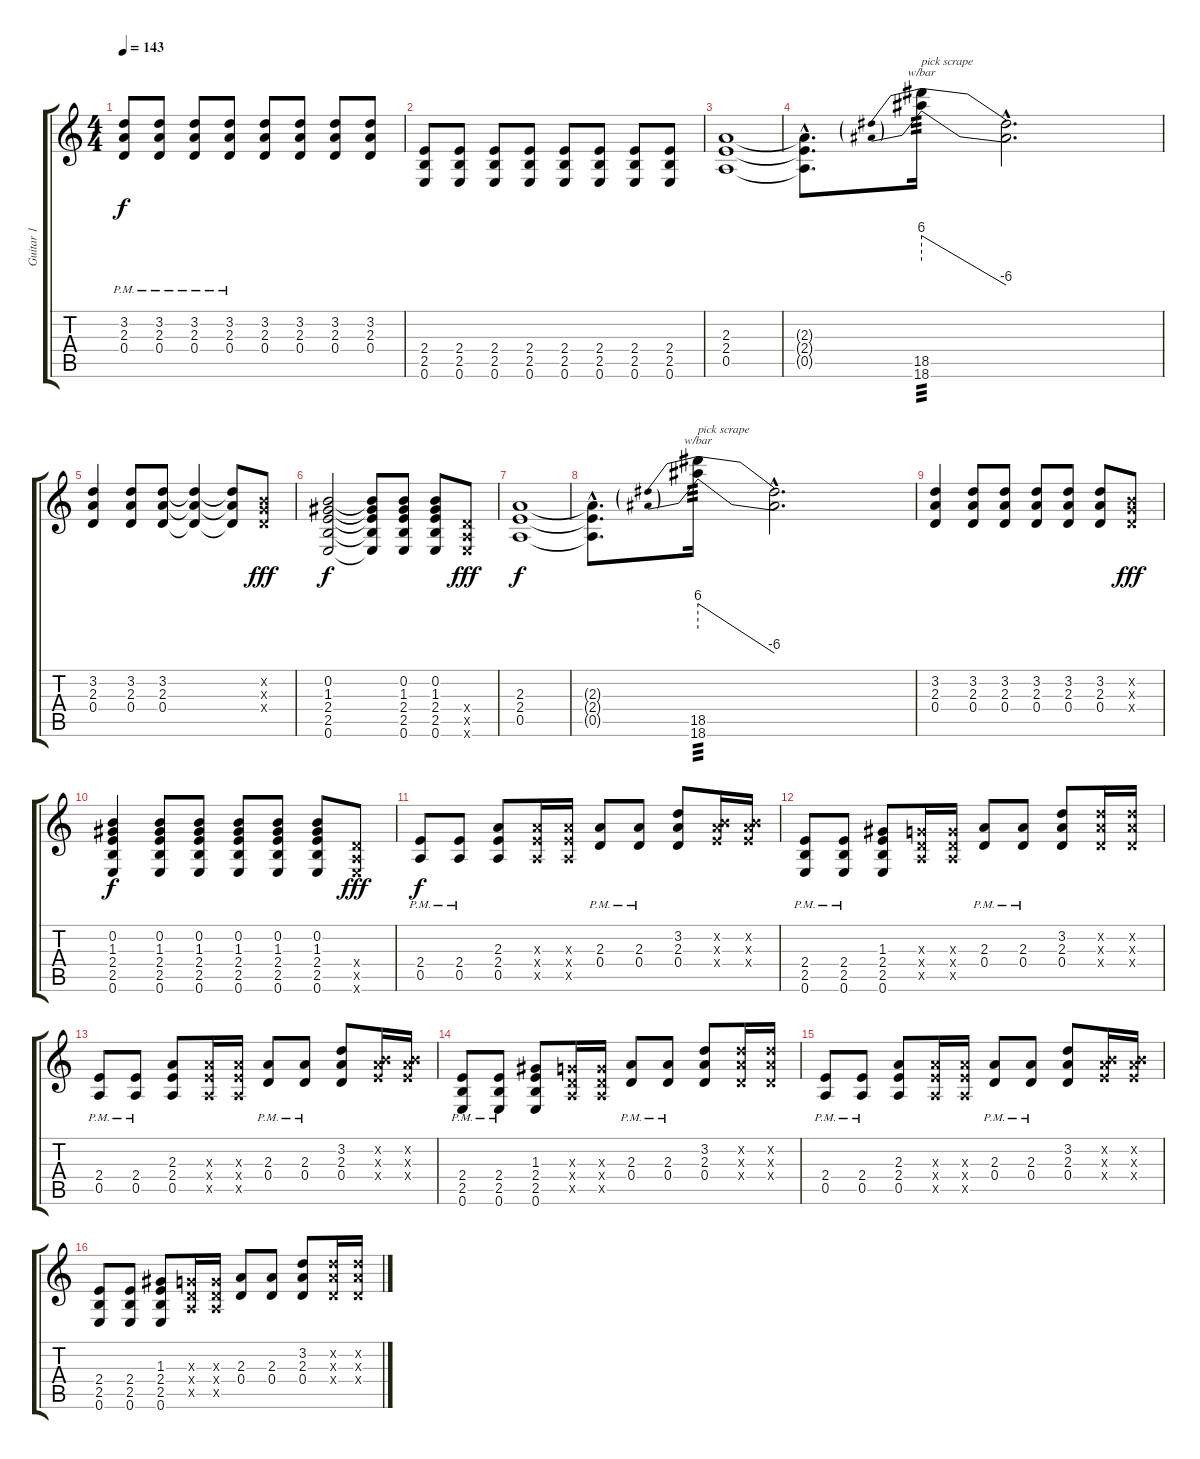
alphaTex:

\track ("Guitar 1" "Guitar 1") {instrument distortionguitar}
\staff {score tabs}
\tuning (E4 B3 G3 D3 A2 E2) {hide}
\ts (4 4)
\tempo 143
\clef g2
\ks c
(3.2{pm} 2.3{pm} 0.4{pm}).8{dy f} (3.2{pm} 2.3{pm} 0.4{pm}).8 (3.2{pm} 2.3{pm} 0.4{pm}).8 (3.2{pm} 2.3{pm} 0.4{pm}).8 (3.2 2.3 0.4).8 (3.2 2.3 0.4).8 (3.2 2.3 0.4).8 (3.2 2.3 0.4).8 |
(2.4 2.5 0.6).8 (2.4 2.5 0.6).8 (2.4 2.5 0.6).8 (2.4 2.5 0.6).8 (2.4 2.5 0.6).8 (2.4 2.5 0.6).8 (2.4 2.5 0.6).8 (2.4 2.5 0.6).8 |
(2.3 2.4 0.5).1 |
(2.3{hac t} 2.4{hac t} 0.5{hac t}).8{d} (18.5 18.6).16{tbe (predivedive default 0 24 60 -24) txt "pick scrape" tp 3 instrument guitarharmonics} (18.5{hac t} 18.6{hac t}).2{d} |
(3.2 2.3 0.4).4{instrument distortionguitar} (3.2 2.3 0.4).8 (3.2 2.3 0.4).8 (3.2{t} 2.3{t} 0.4{t}).4 (3.2{t} 2.3{t} 0.4{t}).8 (0.2{x} 0.3{x} 0.4{x}).8{dy fff} |
(0.2 1.3 2.4 2.5 0.6).2{dy f} (0.2{t} 1.3{t} 2.4{t} 2.5{t} 0.6{t}).8 (0.2 1.3 2.4 2.5 0.6).8 (0.2 1.3 2.4 2.5 0.6).8 (0.4{x} 0.5{x} 0.6{x}).8{dy fff} |
(2.3 2.4 0.5).1{dy f} |
(2.3{hac t} 2.4{hac t} 0.5{hac t}).8{d} (18.5 18.6).16{tbe (predivedive default 0 24 60 -24) txt "pick scrape" tp 3 instrument guitarharmonics} (18.5{hac t} 18.6{hac t}).2{d} |
(3.2 2.3 0.4).4{instrument distortionguitar} (3.2 2.3 0.4).8 (3.2 2.3 0.4).8 (3.2 2.3 0.4).8 (3.2 2.3 0.4).8 (3.2 2.3 0.4).8 (0.2{x} 0.3{x} 0.4{x}).8{dy fff} |
(0.2 1.3 2.4 2.5 0.6).4{dy f} (0.2 1.3 2.4 2.5 0.6).8 (0.2 1.3 2.4 2.5 0.6).8 (0.2 1.3 2.4 2.5 0.6).8 (0.2 1.3 2.4 2.5 0.6).8 (0.2 1.3 2.4 2.5 0.6).8 (0.4{x} 0.5{x} 0.6{x}).8{dy fff} |
(2.4{pm} 0.5{pm}).8{dy f} (2.4{pm} 0.5{pm}).8 (2.3 2.4 0.5).8 (2.3{x} 2.4{x} 0.5{x}).16 (2.3{x} 2.4{x} 0.5{x}).16 (2.3{pm} 0.4{pm}).8 (2.3{pm} 0.4{pm}).8 (3.2 2.3 0.4).8 (0.2{x} 2.3{x} 2.4{x}).16 (0.2{x} 2.3{x} 2.4{x}).16 |
(2.4{pm} 2.5{pm} 0.6{pm}).8 (2.4{pm} 2.5{pm} 0.6{pm}).8 (1.3 2.4 2.5 0.6).8 (0.3{x} 0.4{x} 0.5{x}).16 (0.3{x} 0.4{x} 0.5{x}).16 (2.3{pm} 0.4{pm}).8 (2.3{pm} 0.4{pm}).8 (3.2 2.3 0.4).8 (3.2{x} 2.3{x} 0.4{x}).16 (3.2{x} 2.3{x} 0.4{x}).16 |
(2.4{pm} 0.5{pm}).8 (2.4{pm} 0.5{pm}).8 (2.3 2.4 0.5).8 (2.3{x} 2.4{x} 0.5{x}).16 (2.3{x} 2.4{x} 0.5{x}).16 (2.3{pm} 0.4{pm}).8 (2.3{pm} 0.4{pm}).8 (3.2 2.3 0.4).8 (0.2{x} 2.3{x} 2.4{x}).16 (0.2{x} 2.3{x} 2.4{x}).16 |
(2.4{pm} 2.5{pm} 0.6{pm}).8 (2.4{pm} 2.5{pm} 0.6{pm}).8 (1.3 2.4 2.5 0.6).8 (0.3{x} 0.4{x} 0.5{x}).16 (0.3{x} 0.4{x} 0.5{x}).16 (2.3{pm} 0.4{pm}).8 (2.3{pm} 0.4{pm}).8 (3.2 2.3 0.4).8 (3.2{x} 2.3{x} 0.4{x}).16 (3.2{x} 2.3{x} 0.4{x}).16 |
(2.4{pm} 0.5{pm}).8 (2.4{pm} 0.5{pm}).8 (2.3 2.4 0.5).8 (2.3{x} 2.4{x} 0.5{x}).16 (2.3{x} 2.4{x} 0.5{x}).16 (2.3{pm} 0.4{pm}).8 (2.3{pm} 0.4{pm}).8 (3.2 2.3 0.4).8 (0.2{x} 2.3{x} 2.4{x}).16 (0.2{x} 2.3{x} 2.4{x}).16 |
(2.4 2.5 0.6).8 (2.4 2.5 0.6).8 (1.3 2.4 2.5 0.6).8 (0.3{x} 0.4{x} 0.5{x}).16 (0.3{x} 0.4{x} 0.5{x}).16 (2.3 0.4).8 (2.3 0.4).8 (3.2 2.3 0.4).8 (3.2{x} 2.3{x} 0.4{x}).16 (3.2{x} 2.3{x} 0.4{x}).16
